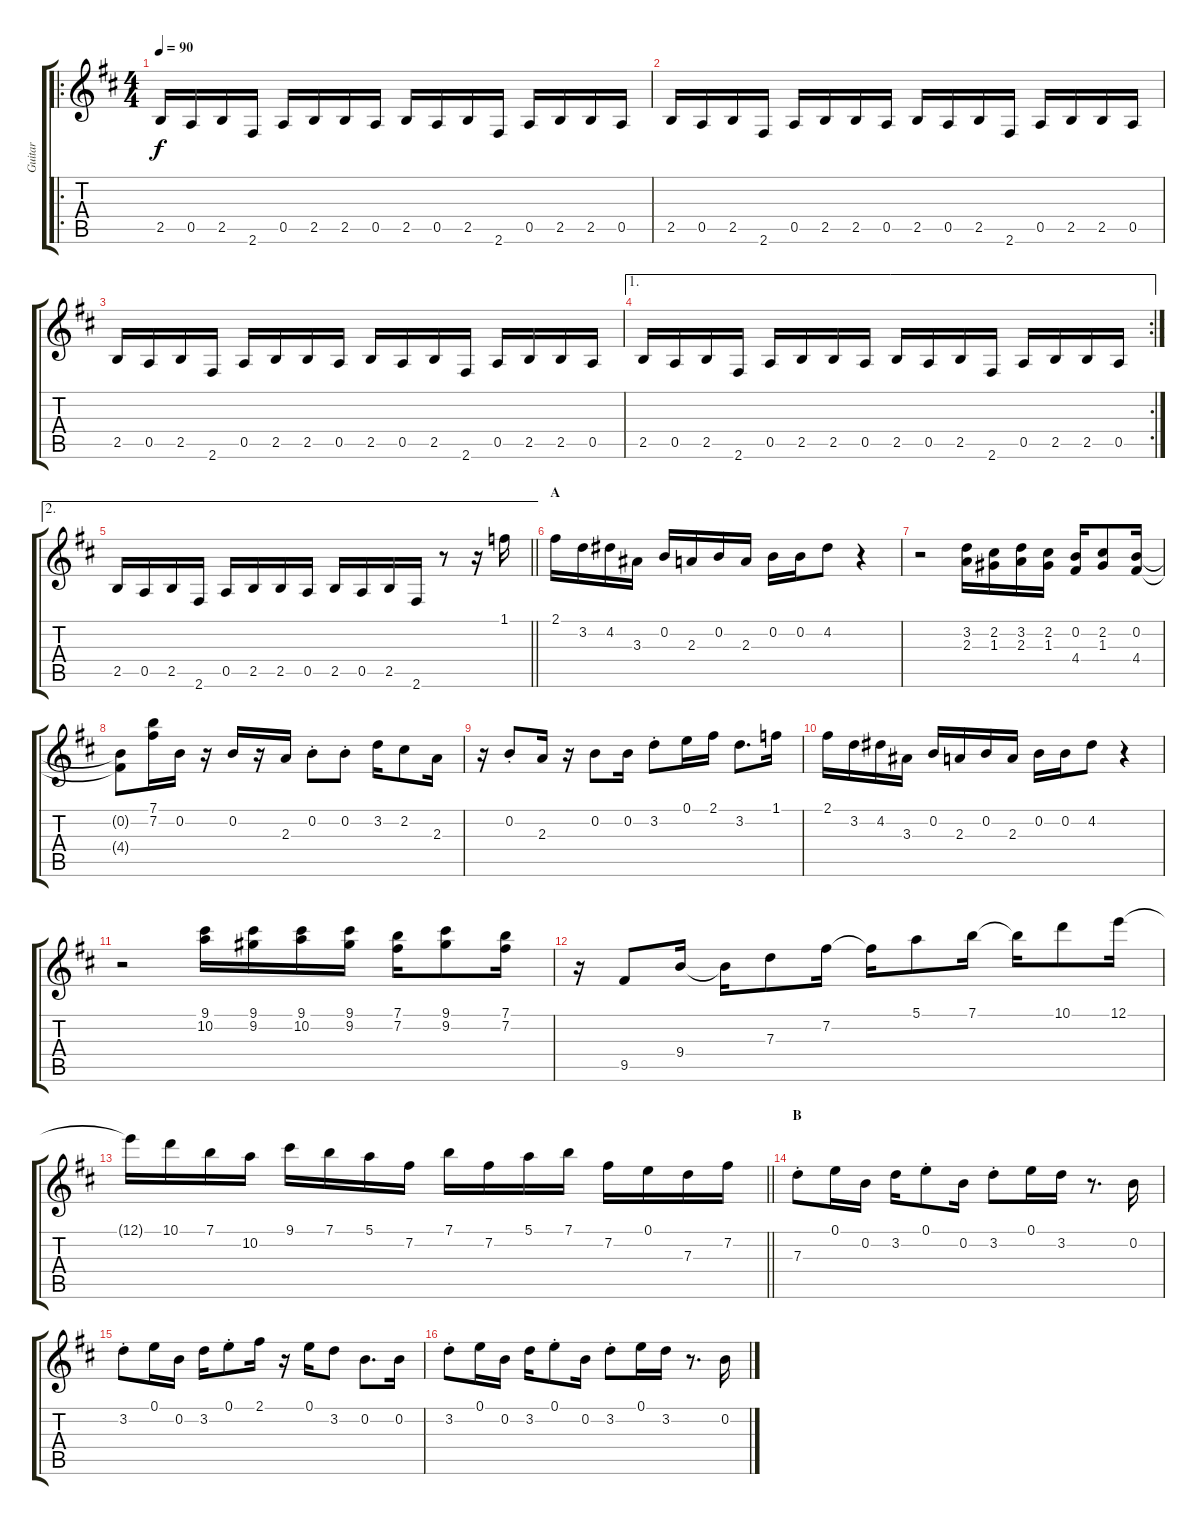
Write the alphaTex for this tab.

\track ("Guitar" "Guitar") {instrument electricguitarjazz}
\staff {score tabs}
\tuning (E4 B3 G3 D3 A2 E2) {hide}
\ro
\ts (4 4)
\tempo 90
\clef g2
\ks d
2.5.16{dy f instrument electricguitarjazz} 0.5.16 2.5.16 2.6.16 0.5.16 2.5.16 2.5.16 0.5.16 2.5.16 0.5.16 2.5.16 2.6.16 0.5.16 2.5.16 2.5.16 0.5.16 |
2.5.16 0.5.16 2.5.16 2.6.16 0.5.16 2.5.16 2.5.16 0.5.16 2.5.16 0.5.16 2.5.16 2.6.16 0.5.16 2.5.16 2.5.16 0.5.16 |
2.5.16 0.5.16 2.5.16 2.6.16 0.5.16 2.5.16 2.5.16 0.5.16 2.5.16 0.5.16 2.5.16 2.6.16 0.5.16 2.5.16 2.5.16 0.5.16 |
\ae 1
\rc 2
2.5.16 0.5.16 2.5.16 2.6.16 0.5.16 2.5.16 2.5.16 0.5.16 2.5.16 0.5.16 2.5.16 2.6.16 0.5.16 2.5.16 2.5.16 0.5.16 |
\ae 2
\barLineRight lightlight
2.5.16 0.5.16 2.5.16 2.6.16 0.5.16 2.5.16 2.5.16 0.5.16 2.5.16 0.5.16 2.5.16 2.6.16 r.8 r.16 1.1.16 |
\section ("" "A")
2.1.16 3.2.16 4.2.16 3.3.16 0.2.16 2.3.16 0.2.16 2.3.16 0.2.16 0.2.16 4.2.8 r.4 |
r.2 (3.2 2.3).16 (2.2 1.3).16 (3.2 2.3).16 (2.2 1.3).16 (0.2 4.4).16 (2.2 1.3).8 (0.2 4.4).16 |
(0.2{t} 4.4{t}).8 (7.1 7.2).16 0.2.16 r.16 0.2.16 r.16 2.3.16 0.2{st}.8 0.2{st}.8 3.2.16 2.2.8 2.3.16 |
r.16 0.2{st}.8{beam Up} 2.3.16{beam Up} r.16 0.2.8 0.2.16 3.2{st}.8 0.1.16 2.1.16 3.2.8{d} 1.1.16 |
2.1.16 3.2.16 4.2.16 3.3.16 0.2.16 2.3.16 0.2.16 2.3.16 0.2.16 0.2.16 4.2.8 r.4 |
r.2 (9.1 10.2).16 (9.1 9.2).16 (9.1 10.2).16 (9.1 9.2).16 (7.1 7.2).16 (9.1 9.2).8 (7.1 7.2).16 |
r.16 9.5.8 9.4.16 9.4{t}.16 7.3.8 7.2.16 7.2{t}.16 5.1.8 7.1.16 7.1{t}.16 10.1.8 12.1.16 |
\barLineRight lightlight
12.1{t}.16 10.1.16 7.1.16 10.2.16 9.1.16 7.1.16 5.1.16 7.2.16 7.1.16 7.2.16 5.1.16 7.1.16 7.2.16 0.1.16 7.3.16 7.2.16 |
\section ("" "B")
7.3{st}.8 0.1.16 0.2.16 3.2.16 0.1{st}.8 0.2.16 3.2{st}.8 0.1.16 3.2.16 r.8{d} 0.2.16 |
3.2{st}.8 0.1.16 0.2.16 3.2.16 0.1{st}.8 2.1.16 r.16 0.1.16 3.2.8 0.2.8{d} 0.2.16 |
3.2{st}.8 0.1.16 0.2.16 3.2.16 0.1{st}.8 0.2.16 3.2{st}.8 0.1.16 3.2.16 r.8{d} 0.2.16
